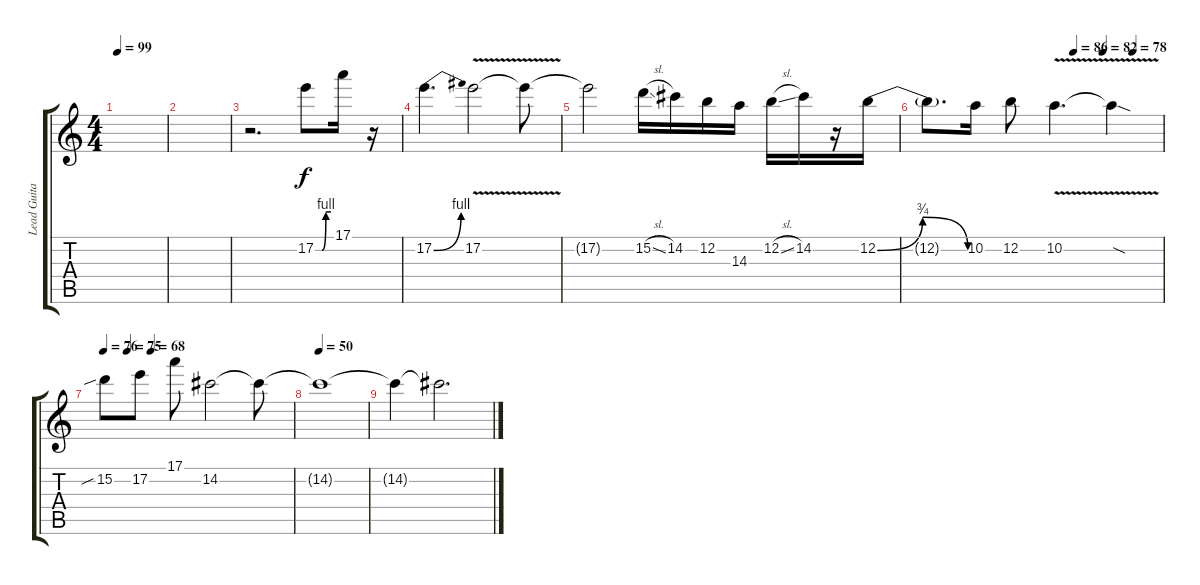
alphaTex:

\track ("Lead Guitar" "Lead Guita") {instrument distortionguitar}
\staff {score tabs}
\tuning (E4 B3 G3 D3 A2 E2) {hide}
\ts (4 4)
\tempo 99
\clef g2
\ks c
|
|
r.2{d volume 8 instrument distortionguitar} 17.2{be (custom 0 0 25 0 40 4 60 4)}.8 17.1.16 r.16 |
17.2{be (bend 0 0 60 4)}.4{d} 17.2{v}.2 17.2{t}.8 |
17.2{t}.2 15.2{sl}.16 14.2.16 12.2.16 14.3.16 12.2{sl}.16 14.2.16 r.16 12.2{be (bendrelease 0 0 20 3 35 3 60 0)}.16 |
\tempo (86 0.625)
\tempo (82 0.75)
\tempo (78 0.875)
12.2{t}.8{d} 10.2.16 12.2.8 10.2{v}.4{d} 10.2{sod t}.4 |
\tempo 76
\tempo (75 0.125)
\tempo (68 0.25)
15.2{sib}.8 17.2.8 17.1.8 14.2.2 14.2{t}.8 |
\tempo 50
14.2{t}.1 |
14.2{t}.4 14.2{t}.2{d}
